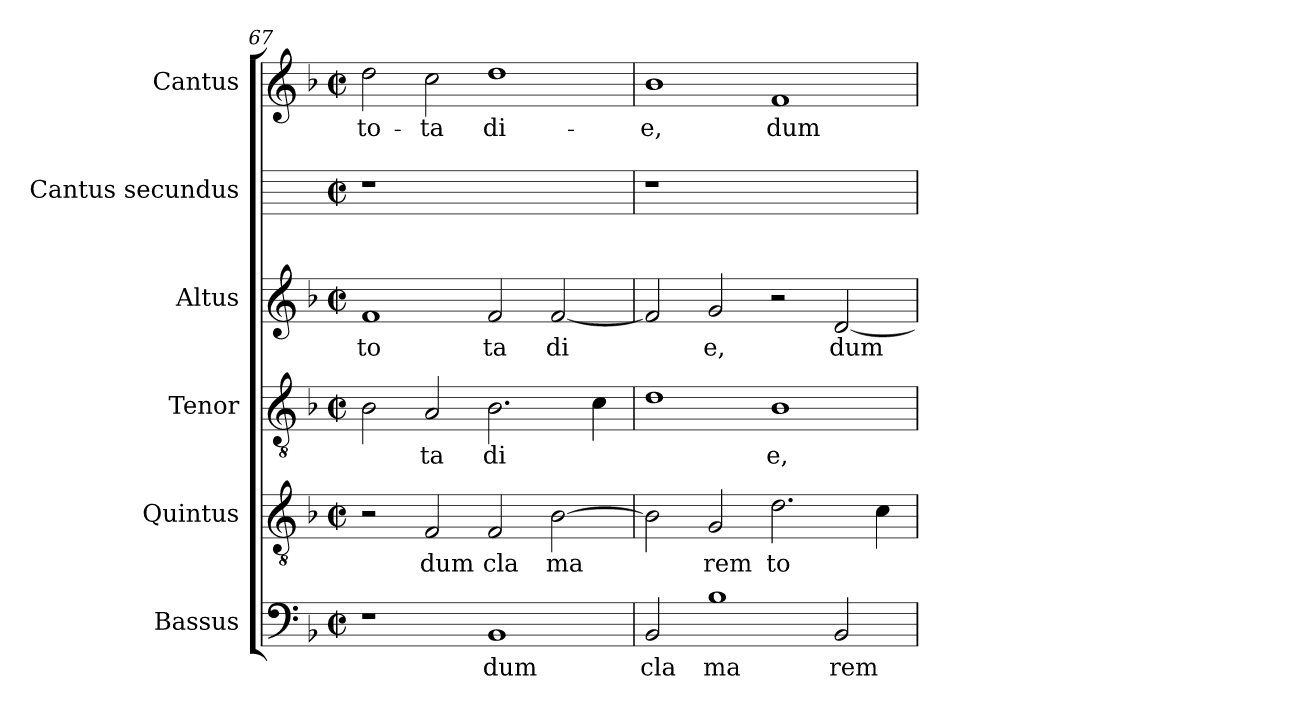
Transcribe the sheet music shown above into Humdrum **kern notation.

**kern	**text	**kern	**text	**kern	**text	**kern	**text	**kern	**kern	**text
*part6	*part6	*part5	*part5	*part4	*part4	*part3	*part3	*part2	*part1	*part1
*staff6	*staff6	*staff5	*staff5	*staff4	*staff4	*staff3	*staff3	*staff2	*staff1	*staff1
*I"Bassus	*	*I"Quintus	*	*I"Tenor	*	*I"Altus	*	*I"Cantus  secundus	*I"Cantus	*
*I'B	*	*I'Q	*	*I'T	*	*I'A	*	*	*I'C	*
!!LO:PB:g=z
*clefF4	*	*clefGv2	*	*clefGv2	*	*clefG2	*	*	*clefG2	*
*k[b-]	*	*k[b-]	*	*k[b-]	*	*k[b-]	*	*k[]	*k[b-]	*
*F:	*	*F:	*	*F:	*	*F:	*	*C:	*F:	*
*M2/2	*	*M2/2	*	*M2/2	*	*M2/2	*	*M2/2	*M2/2	*
*met(c|)	*	*met(c|)	*	*met(c|)	*	*met(c|)	*	*met(c|)	*met(c|)	*
=67	=67	=67	=67	=67	=67	=67	=67	=67	=67	=67
!	!	!	!	!	!LO:LY:b:cj	!	!LO:LY:b:cj	!	!	!LO:LY:b:cj
1r	.	2r	.	2B-\	.	1f	to	1r	2dd\	to-
!	!	!	!LO:LY:b:cj	!	!LO:LY:b:cj	!	!	!	!	!LO:LY:b:cj
.	.	2F/	dum	2A/	ta	.	.	.	2cc\	-ta
!	!LO:LY:b:cj	!	!LO:LY:b:cj	!	!LO:LY:b:cj	!	!LO:LY:b:cj	!	!	!LO:LY:b:cj
1BB-	dum	2F/	cla	2.B-\	di	2f/	ta	1ryy	1dd	di-
!	!	!	!LO:LY:b:cj	!	!	!	!LO:LY:b:cj	!	!	!
.	.	[>2B-\	ma	.	.	[<2f/	di	.	.	.
!	!	!	!	!	!LO:LY:b:cj	!	!	!	!	!
.	.	.	.	4c\	.	.	.	.	.	.
=68	=68	=68	=68	=68	=68	=68	=68	=68	=68	=68
!	!LO:LY:b:cj	!	!LO:LY:b:cj	!	!LO:LY:b:cj	!	!LO:LY:b:cj	!	!	!LO:LY:b:cj
2BB-/	cla	2B-\]	.	1d	.	2f/]	.	1r	1b-	-e,
!	!LO:LY:b:cj	!	!LO:LY:b:cj	!	!	!	!LO:LY:b:cj	!	!	!
1B-	ma	2G/	rem	.	.	2g/	e,	.	.	.
!	!	!	!LO:LY:b:cj	!	!LO:LY:b:cj	!	!	!	!	!LO:LY:b:cj
.	.	2.d\	to	1B-	e,	2r	.	1ryy	1f	dum
!	!LO:LY:b:cj	!	!	!	!	!	!LO:LY:b:cj	!	!	!
2BB-/	rem	.	.	.	.	[<2d/	dum	.	.	.
!	!	!	!LO:LY:b:cj	!	!	!	!	!	!	!
.	.	4c\	.	.	.	.	.	.	.	.
=	=	=	=	=	=	=	=	=	=	=
*-	*-	*-	*-	*-	*-	*-	*-	*-	*-	*-
